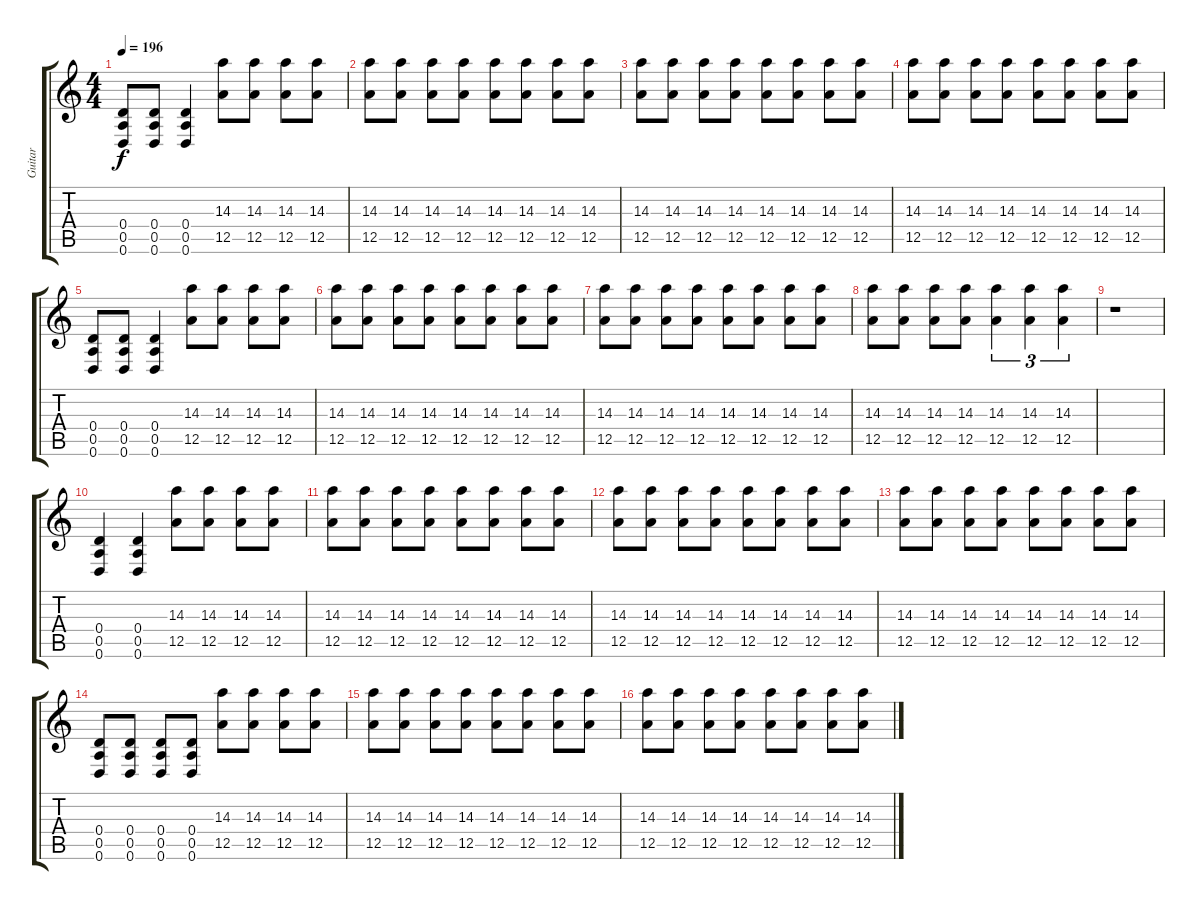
\track ("Guitar" "Guitar") {instrument overdrivenguitar}
\staff {score tabs}
\tuning (E4 B3 G3 D3 A2 D2) {hide}
\ts (4 4)
\tempo 196
\clef g2
\ks c
(0.4 0.5 0.6).8{dy f} (0.4 0.5 0.6).8 (0.4 0.5 0.6).4 (14.3 12.5).8 (14.3 12.5).8 (14.3 12.5).8 (14.3 12.5).8 |
(14.3 12.5).8 (14.3 12.5).8 (14.3 12.5).8 (14.3 12.5).8 (14.3 12.5).8 (14.3 12.5).8 (14.3 12.5).8 (14.3 12.5).8 |
(14.3 12.5).8 (14.3 12.5).8 (14.3 12.5).8 (14.3 12.5).8 (14.3 12.5).8 (14.3 12.5).8 (14.3 12.5).8 (14.3 12.5).8 |
(14.3 12.5).8 (14.3 12.5).8 (14.3 12.5).8 (14.3 12.5).8 (14.3 12.5).8 (14.3 12.5).8 (14.3 12.5).8 (14.3 12.5).8 |
(0.4 0.5 0.6).8 (0.4 0.5 0.6).8 (0.4 0.5 0.6).4 (14.3 12.5).8 (14.3 12.5).8 (14.3 12.5).8 (14.3 12.5).8 |
(14.3 12.5).8 (14.3 12.5).8 (14.3 12.5).8 (14.3 12.5).8 (14.3 12.5).8 (14.3 12.5).8 (14.3 12.5).8 (14.3 12.5).8 |
(14.3 12.5).8 (14.3 12.5).8 (14.3 12.5).8 (14.3 12.5).8 (14.3 12.5).8 (14.3 12.5).8 (14.3 12.5).8 (14.3 12.5).8 |
(14.3 12.5).8 (14.3 12.5).8 (14.3 12.5).8 (14.3 12.5).8 (14.3 12.5).4{tu (3 2)} (14.3 12.5).4{tu (3 2)} (14.3 12.5).4{tu (3 2)} |
r.1 |
(0.4 0.5 0.6).4 (0.4 0.5 0.6).4 (14.3 12.5).8 (14.3 12.5).8 (14.3 12.5).8 (14.3 12.5).8 |
(14.3 12.5).8 (14.3 12.5).8 (14.3 12.5).8 (14.3 12.5).8 (14.3 12.5).8 (14.3 12.5).8 (14.3 12.5).8 (14.3 12.5).8 |
(14.3 12.5).8 (14.3 12.5).8 (14.3 12.5).8 (14.3 12.5).8 (14.3 12.5).8 (14.3 12.5).8 (14.3 12.5).8 (14.3 12.5).8 |
(14.3 12.5).8 (14.3 12.5).8 (14.3 12.5).8 (14.3 12.5).8 (14.3 12.5).8 (14.3 12.5).8 (14.3 12.5).8 (14.3 12.5).8 |
(0.4 0.5 0.6).8 (0.4 0.5 0.6).8 (0.4 0.5 0.6).8 (0.4 0.5 0.6).8 (14.3 12.5).8 (14.3 12.5).8 (14.3 12.5).8 (14.3 12.5).8 |
(14.3 12.5).8 (14.3 12.5).8 (14.3 12.5).8 (14.3 12.5).8 (14.3 12.5).8 (14.3 12.5).8 (14.3 12.5).8 (14.3 12.5).8 |
(14.3 12.5).8 (14.3 12.5).8 (14.3 12.5).8 (14.3 12.5).8 (14.3 12.5).8 (14.3 12.5).8 (14.3 12.5).8 (14.3 12.5).8
